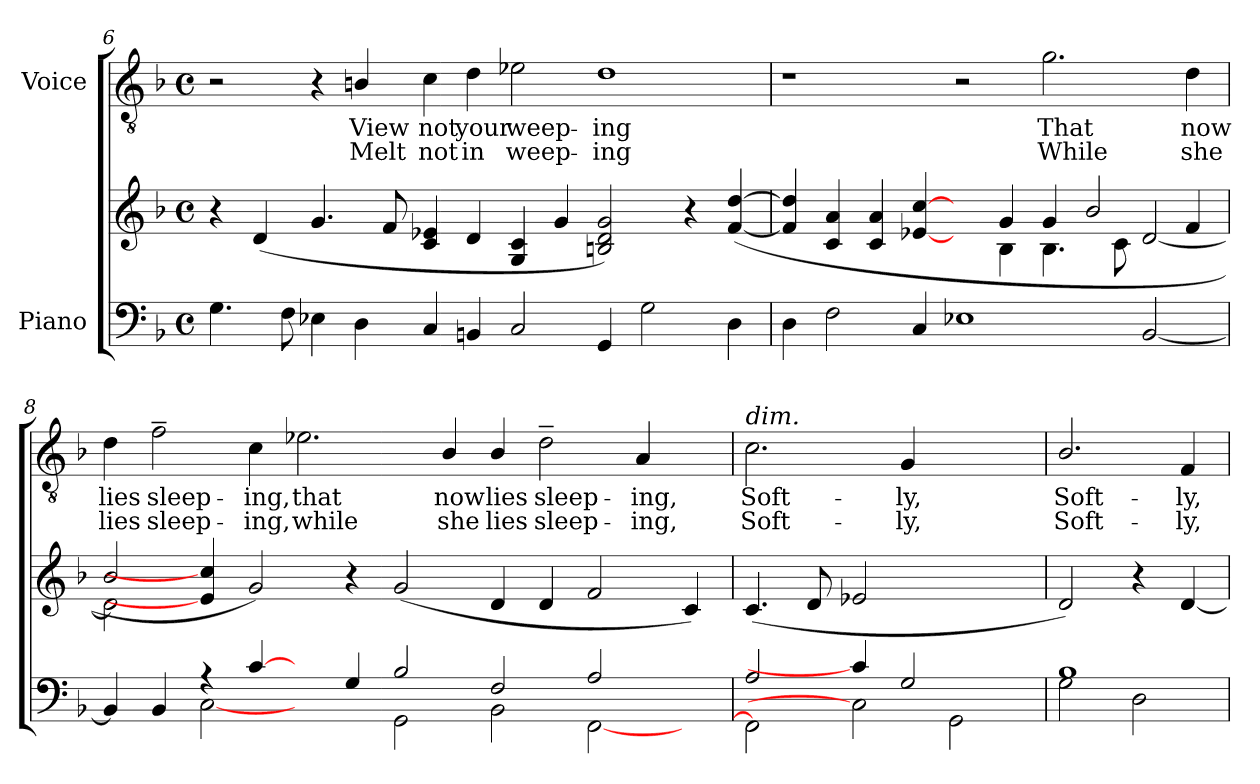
**kern	**kern	**kern	**text	**text
*part2	*part2	*part1	*part1	*part1
*staff3	*staff2	*staff1	*staff1	*staff1
*I"Piano	*	*I"Voice	*	*
!!LO:LB:g=z
*clefF4	*clefG2	*clefGv2	*	*
*	*	*ITrd7c12	*	*
*k[b-]	*k[b-]	*k[b-]	*	*
*F:	*F:	*F:	*	*
*M4/4	*M4/4	*M4/4	*	*
*met(c)	*met(c)	*met(c)	*	*
=6	=6	=6	=6	=6
4.Gi\	4r	2r	.	.
.	(4di/	.	.	.
8Fi\	.	.	.	.
4E-Xi\	4.gi/	4r	.	.
!	!	!	!LO:LY:b:color=#000000	!LO:LY:b:color=#000000
4Di\	.	4BBni/	View	Melt
.	8fi/	.	.	.
!	!	!	!LO:LY:b:color=#000000	!LO:LY:b:color=#000000
4Ci/	4ci/ 4e-Xi	4Ci\	not	not
!	!	!	!LO:LY:b:color=#000000	!LO:LY:b:color=#000000
4BBni/	4di/	4Di\	your	in
!	!	!	!LO:LY:b:color=#000000	!LO:LY:b:color=#000000
2Ci/	4Gi/ 4ci	2E-Xi\	weep-	weep-
.	4gi/	.	.	.
!	!	!	!LO:LY:b:color=#000000	!LO:LY:b:color=#000000
4GGi/	2Bni/ 2di 2gi)	1Di	-ing	-ing
2Gi\	.	.	.	.
.	4r	.	.	.
4Di\	([4fi/ [4ddi	.	.	.
!!LO:LB:g=z
=7	=7	=7	=7	=7
*	*^	*	*	*
4Di\	4fi/] 4ddi]	4ryy	1r	.	.
*	*v	*v	*	*	*
2Fi\	4ci/ 4ai	.	.	.
.	4ci/ 4ai	.	.	.
4Ci/	[4e-Xi/ [4cci	.	.	.
1E-Xi	4ryy	2r	.	.
*	*^	*	*	*
.	4gi/	4B-i\	.	.	.
!	!	!	!	!LO:LY:b:color=#000000	!LO:LY:b:color=#000000
.	4gi/	4.B-i\	2.Gi\	That	While
.	2b-i/	.	.	.	.
.	.	8ci\	.	.	.
[2BB-i/	.	[2di/	.	.	.
!	!	!	!	!LO:LY:b:color=#000000	!LO:LY:b:color=#000000
.	4fi/	.	4Di\	now	she
=8	=8	=8	=8	=8	=8
*^	*	*	*	*	*
!	!	!	!	!	!LO:LY:b:color=#000000	!LO:LY:b:color=#000000
4BB-i/]	2ryy	2b-i/	2di\]	4Di\	lies	lies
!	!	!	!	!	!LO:LY:b:color=#000000	!LO:LY:b:color=#000000
4BB-i/	.	.	.	2F~i\	sleep-	sleep-
4r	[2Ci	4e-i/] 4cci]	1ryy	.	.	.
!	!	!	!	!	!LO:LY:b:color=#000000	!LO:LY:b:color=#000000
[4ci/	.	2gi/)	.	4Ci\	-ing,	-ing,
!	!	!	!	!	!LO:LY:b:color=#000000	!LO:LY:b:color=#000000
4ryy	2ryy	.	.	2.E-Xi\	that	while
4Gi/	.	4r	.	.	.	.
2B-i/	2GGi\	(2gi/	1..ryy	.	.	.
!	!	!	!	!	!LO:LY:b:color=#000000	!LO:LY:b:color=#000000
.	.	.	.	4BB-i/	now	she
!	!	!	!	!	!LO:LY:b:color=#000000	!LO:LY:b:color=#000000
2Fi/	2BB-i\	4di/	.	4BB-i/	lies	lies
!	!	!	!	!	!LO:LY:b:color=#000000	!LO:LY:b:color=#000000
.	.	4di/	.	2D~i\	sleep-	sleep-
2Ai/	[2FFi\	2fi/	.	.	.	.
!	!	!	!	!	!LO:LY:b:color=#000000	!LO:LY:b:color=#000000
.	.	.	.	4AAi/	-ing,	-ing,
4ryy	4ryy	4ci/)	.	4ryy	.	.
*	*	*v	*v	*	*	*
!!LO:LB:g=z
=9	=9	=9	=9	=9	=9
!	!	!	!LO:TX:a:i:t=dim.	!	!
!	!	!	!	!LO:LY:b:color=#000000	!LO:LY:b:color=#000000
2Ai/	2FFi\]	(4.ci/	2.Ci\	Soft-	Soft-
.	.	8di/	.	.	.
4ci/]	2Ci]	2e-Xi/	.	.	.
!	!	!	!	!LO:LY:b:color=#000000	!LO:LY:b:color=#000000
2Gi/	.	.	4GGi/	-ly,	-ly,
.	2GGi\	2ryy	2ryy	.	.
4ryy	.	.	.	.	.
=10	=10	=10	=10	=10	=10
!	!	!	!	!LO:LY:b:color=#000000	!LO:LY:b:color=#000000
1B-i	2Gi\	2di/)	2.BB-i/	Soft-	Soft-
.	2Di\	4r	.	.	.
!	!	!	!	!LO:LY:b:color=#000000	!LO:LY:b:color=#000000
.	.	[4di/	4FFi/	-ly,	-ly,
*v	*v	*	*	*	*
=	=	=	=	=
*-	*-	*-	*-	*-
